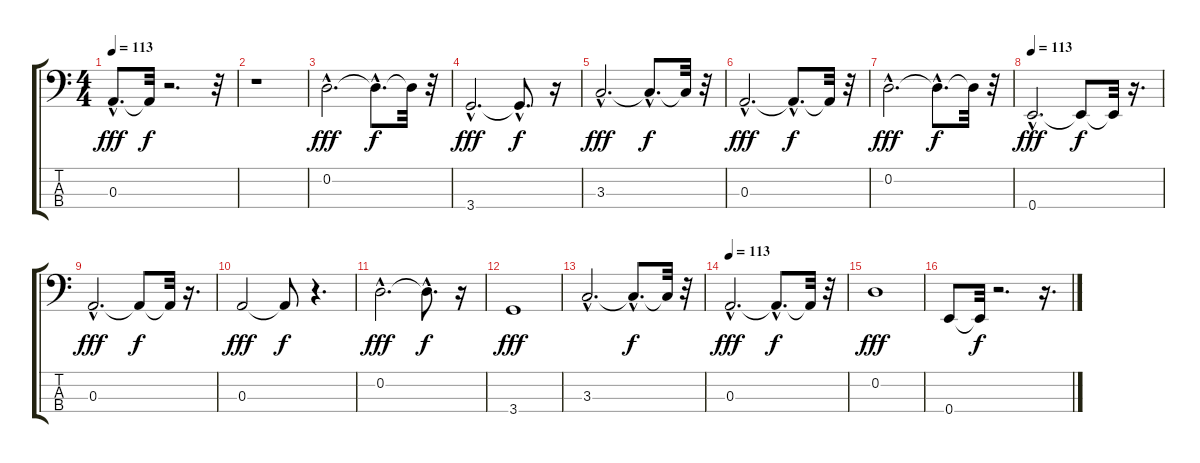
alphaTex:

\track "" {instrument electricbassfinger}
\staff {score tabs}
\tuning (G2 D2 A1 E1) {hide}
\ts (4 4)
\tempo 113
\clef f4
\ks c
0.3{hac}.8{d dy fff} 0.3{t}.32{dy f} r.2{d} r.32 |
r.1 |
0.2{hac}.2{d dy fff} 0.2{hac t}.8{d dy f} 0.2{t}.32 r.32 |
3.4{hac}.2{d dy fff} 3.4{hac t}.8{d dy f} r.16 |
3.3{hac}.2{d dy fff} 3.3{hac t}.8{d dy f} 3.3{t}.32 r.32 |
0.3{hac}.2{d dy fff} 0.3{hac t}.8{d dy f} 0.3{t}.32 r.32 |
0.2{hac}.2{d dy fff} 0.2{hac t}.8{d dy f} 0.2{t}.32 r.32 |
\tempo 113
0.4{hac}.2{d dy fff} 0.4{t}.8{dy f} 0.4{t}.32 r.16{d} |
0.3{hac}.2{d dy fff} 0.3{t}.8{dy f} 0.3{t}.32 r.16{d} |
0.3.2{dy fff} 0.3{t}.8{dy f} r.4{d} |
0.2{hac}.2{d dy fff} 0.2{hac t}.8{d dy f} r.16 |
3.4.1{dy fff} |
3.3{hac}.2{d} 3.3{hac t}.8{d dy f} 3.3{t}.32 r.32 |
\tempo 113
0.3{hac}.2{d dy fff} 0.3{hac t}.8{d dy f} 0.3{t}.32 r.32 |
0.2.1{dy fff} |
0.4.8 0.4{t}.32{dy f} r.2{d} r.16{d}
